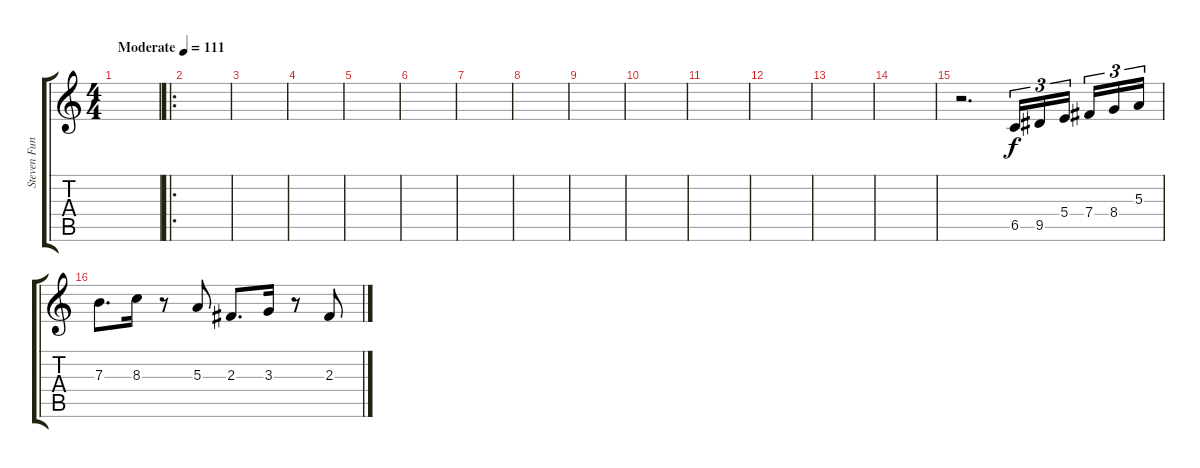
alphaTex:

\track ("Steven Funderburk lead" "Steven Fun") {instrument electricguitarclean}
\staff {score tabs}
\tuning (Db4 Ab3 E3 B2 Gb2 B1) {hide}
\ts (4 4)
\tempo (111 "Moderate")
\clef g2
\ks c
|
\ro
|
|
|
|
|
|
|
|
|
|
|
|
|
r.2{d} 6.5.16{tu (3 2)} 9.5.16{tu (3 2)} 5.4.16{tu (3 2) beam splitsecondary} 7.4.16{tu (3 2)} 8.4.16{tu (3 2)} 5.3.16{tu (3 2)} |
7.3.8{d} 8.3.16 r.8 5.3.8 2.3.8{d} 3.3.16 r.8 2.3.8
